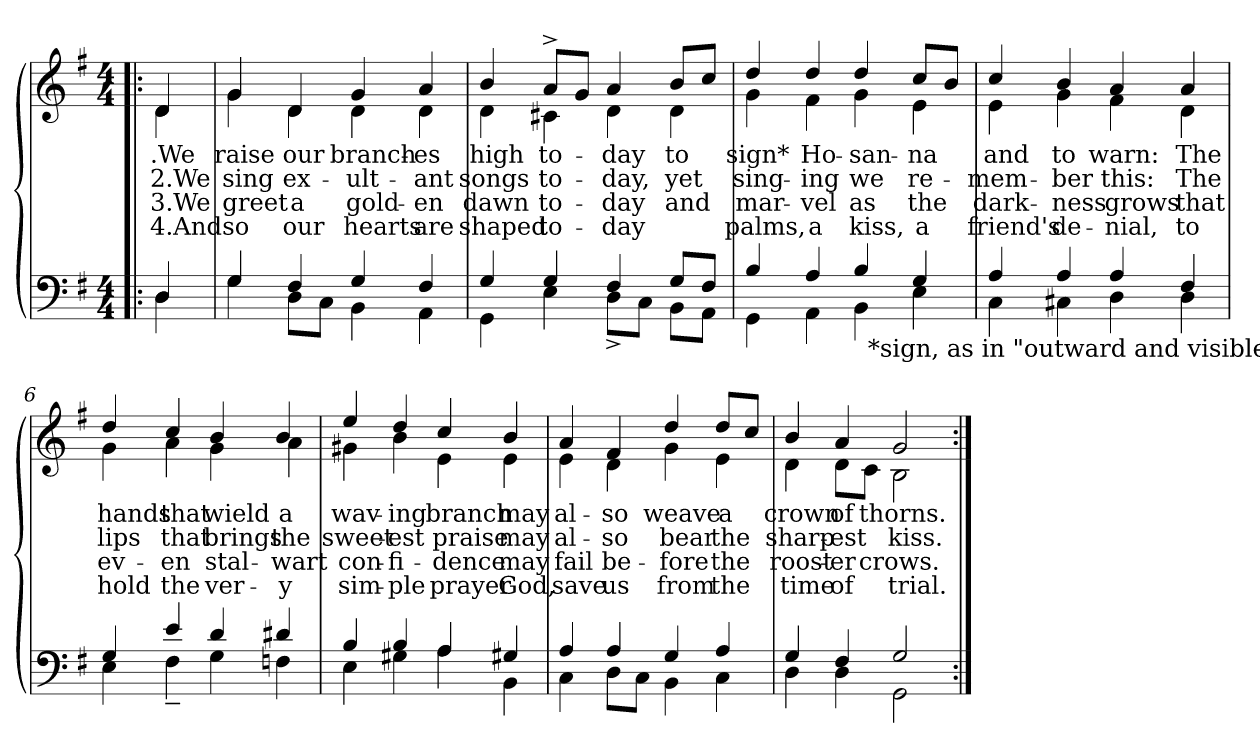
**kern	**kern	**text	**text	**text	**text
*part1	*part1	*part1	*part1	*part1	*part1
*staff2	*staff1	*staff1	*staff1	*staff1	*staff1
*clefF4	*clefG2	*	*	*	*
*k[f#]	*k[f#]	*	*	*	*
*G:	*G:	*	*	*	*
*M4/4	*M4/4	*	*	*	*
=1!|:	=1!|:	=1!|:	=1!|:	=1!|:	=1!|:
*^	*	*	*	*	*
!	!	!	!LO:LY:b	!LO:LY:b	!LO:LY:b	!LO:LY:b
*	*	*^	*	*	*	*
4D/	4D\	4d/	4d<\	.We	2.We	3.We	4.And
=2	=2	=2	=2	=2	=2	=2	=2
!	!	!	!	!LO:LY:b	!LO:LY:b	!LO:LY:b	!LO:LY:b
4G/	4G\	4g/	4g\	raise	sing	greet	so
!	!	!	!	!LO:LY:b	!LO:LY:b	!LO:LY:b	!LO:LY:b
4F#/	8D\L	4d/	4d\	our	ex-	a	our
.	8C\J	.	.	.	.	.	.
!	!	!	!	!LO:LY:b	!LO:LY:b	!LO:LY:b	!LO:LY:b
4G/	4BB\	4g/	4d\	branch-	-ult-	gold-	hearts
!	!	!	!	!LO:LY:b	!LO:LY:b	!LO:LY:b	!LO:LY:b
4F#/	4AA\	4a/	4d\	-es	-ant	-en	are
=3	=3	=3	=3	=3	=3	=3	=3
!	!	!	!	!LO:LY:b	!LO:LY:b	!LO:LY:b	!LO:LY:b
4G/	4GG\	4b/	4d\	high	songs	dawn	shaped
!	!	!	!	!LO:LY:b	!LO:LY:b	!LO:LY:b	!LO:LY:b
4G/	4E\	8a^>/L	4c#X\	to-	to-	to-	to-
.	.	8g/J	.	.	.	.	.
!	!	!	!	!LO:LY:b	!LO:LY:b	!LO:LY:b	!LO:LY:b
4F#/	8D^<\L	4a/	4d\	day	day,	day	day
.	8C\J	.	.	.	.	.	.
!	!	!	!	!LO:LY:b	!	!	!
!	!	!	!	!LO:LY:b	!LO:LY:b	!LO:LY:b	!
8G/L	8BB\L	8b/L	4d\	-to	-yet	-and	.
8F#/J	8AA\J	8cc/J	.	.	.	.	.
=4	=4	=4	=4	=4	=4	=4	=4
!	!	!	!	!LO:LY:b	!LO:LY:b	!LO:LY:b	!LO:LY:b
*	*^	*	*	*	*	*	*
4B/	4GG\	2ryy	4dd/	4g\	sign*	sing-	mar-	-palms,
!	!	!	!	!	!LO:LY:b	!LO:LY:b	!LO:LY:b	!LO:LY:b
4A/	4AA\	.	4dd/	4f#\	Ho-	-ing	-vel	a
!	!	!	!	!	!LO:LY:b	!LO:LY:b	!LO:LY:b	!LO:LY:b
4B/	4BB\	32ryy	4dd/	4g\	-san-	we	as	kiss,
!	!	!LO:TX:b:t=*sign, as in "outward and visible sign"	!	!	!	!	!	!
.	.	4...ryy	.	.	.	.	.	.
!	!	!	!	!	!LO:LY:b	!LO:LY:b	!LO:LY:b	!LO:LY:b
4G/	4E\	.	8cc/L	4e\	-na	re-	the	a
.	.	.	8b/J	.	.	.	.	.
=5	=5	=5	=5	=5	=5	=5	=5	=5
!	!	!	!	!	!LO:LY:b	!LO:LY:b	!LO:LY:b	!LO:LY:b
*	*v	*v	*	*	*	*	*	*
4A/	4C\	4cc/	4e\	and	-mem-	dark-	friend's
!	!	!	!	!LO:LY:b	!LO:LY:b	!LO:LY:b	!LO:LY:b
4A/	4C#X\	4b/	4g\	to	-ber	-ness	de-
!	!	!	!	!LO:LY:b	!LO:LY:b	!LO:LY:b	!LO:LY:b
4A/	4D\	4a/	4f#\	warn:	this:	grows	-nial,
!	!	!	!	!LO:LY:b	!LO:LY:b	!LO:LY:b	!LO:LY:b
4F#/	4D\	4a/	4d\	The	The	that	to
!!LO:LB:g=z	!!
=6	=6	=6	=6	=6	=6	=6	=6
!	!	!	!	!LO:LY:b	!LO:LY:b	!LO:LY:b	!LO:LY:b
4G/	4E\	4dd/	4g\	hands	lips	ev-	hold
!	!	!	!	!LO:LY:b	!LO:LY:b	!LO:LY:b	!LO:LY:b
4e/	4F#~<\	4cc/	4a\	that	that	-en	the
!	!	!	!	!LO:LY:b	!LO:LY:b	!LO:LY:b	!LO:LY:b
4d/	4G\	4b/	4g\	wield	brings	stal-	ver-
!	!	!	!	!LO:LY:b	!LO:LY:b	!LO:LY:b	!LO:LY:b
4d#X/	4Fn\	4b/	4a\	a	the	-wart	-y
=7	=7	=7	=7	=7	=7	=7	=7
!	!	!	!	!LO:LY:b	!LO:LY:b	!LO:LY:b	!LO:LY:b
4B/	4E\	4ee/	4g#X\	wav-	sweet-	con-	sim-
!	!	!	!	!LO:LY:b	!LO:LY:b	!LO:LY:b	!LO:LY:b
4B/	4G#X\	4dd/	4b\	-ing	-est	-fi-	-ple
!	!	!	!	!LO:LY:b	!LO:LY:b	!LO:LY:b	!LO:LY:b
4A/	4A\	4cc/	4e\	branch	praise	-dence	prayer
!	!	!	!	!LO:LY:b	!LO:LY:b	!LO:LY:b	!LO:LY:b
4G#X/	4BB\	4b/	4e\	may	may	may	God,
=8	=8	=8	=8	=8	=8	=8	=8
!	!	!	!	!LO:LY:b	!LO:LY:b	!LO:LY:b	!LO:LY:b
4A/	4C\	4a/	4e\	al-	al-	fail	save
!	!	!	!	!LO:LY:b	!LO:LY:b	!LO:LY:b	!LO:LY:b
4A/	8D\L	4f#/	4d\	-so	-so	be-	us
.	8C\J	.	.	.	.	.	.
!	!	!	!	!LO:LY:b	!LO:LY:b	!LO:LY:b	!LO:LY:b
4G/	4BB\	4dd/	4g\	weave	bear	-fore	from
!	!	!	!	!LO:LY:b	!LO:LY:b	!LO:LY:b	!LO:LY:b
4A/	4C\	8dd/L	4e\	a	the	the	the
.	.	8cc/J	.	.	.	.	.
=9	=9	=9	=9	=9	=9	=9	=9
!	!	!	!	!LO:LY:b	!LO:LY:b	!LO:LY:b	!LO:LY:b
4G/	4D\	4b/	4d\	crown	sharp-	roost-	time
!	!	!	!	!LO:LY:b	!LO:LY:b	!LO:LY:b	!LO:LY:b
4F#/	4D\	4a/	8d\L	of	-est	-er	of
!	!	!	!	!LO:LY:b	!	!LO:LY:b	!
.	.	.	8c\J	thorns.	.	crows.	.
!	!	!	!	!	!LO:LY:b	!	!LO:LY:b
2G/	2GG\	2g/	2B\	.	kiss.	.	trial.
*v	*v	*	*	*	*	*	*
*	*v	*v	*	*	*	*
=:|!	=:|!	=:|!	=:|!	=:|!	=:|!
*-	*-	*-	*-	*-	*-
